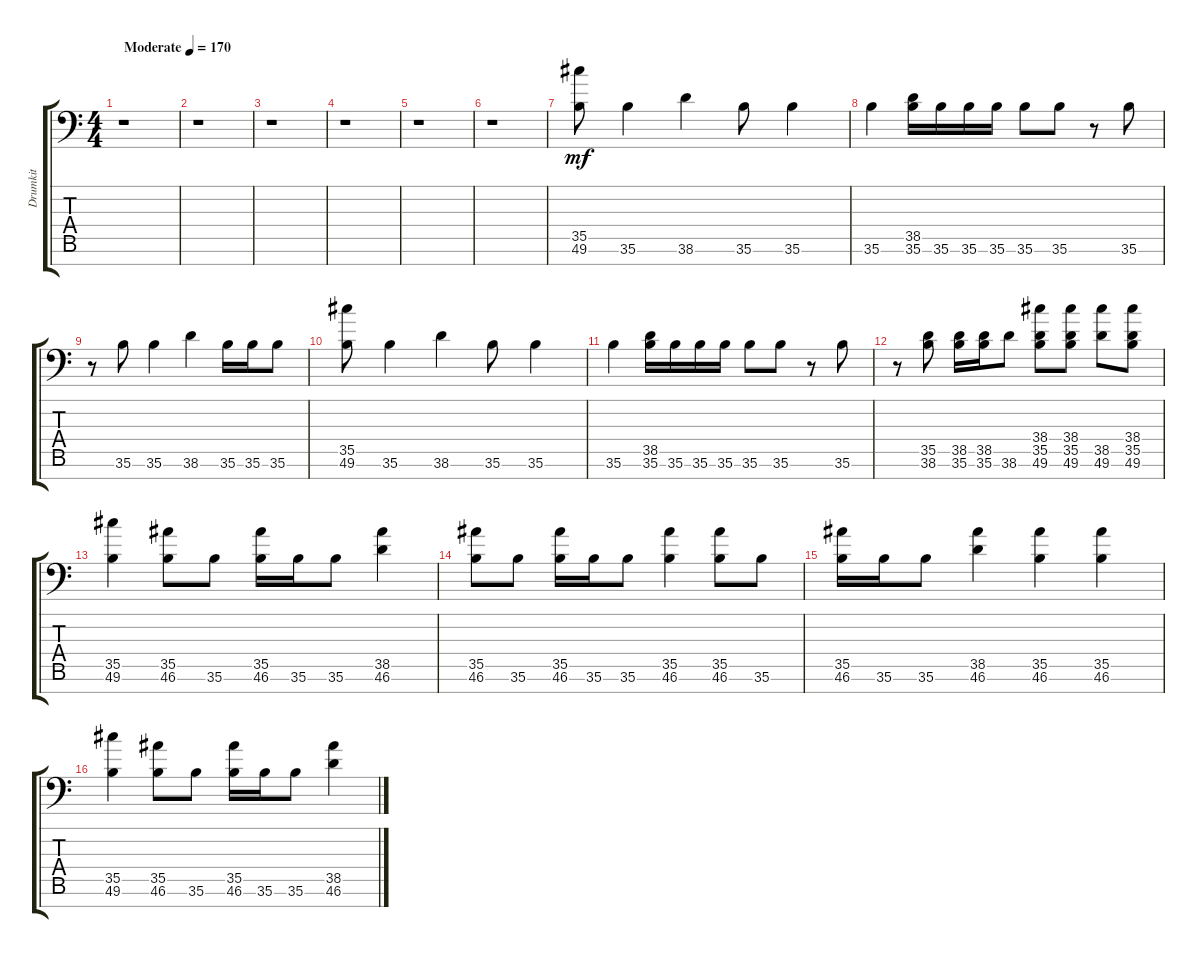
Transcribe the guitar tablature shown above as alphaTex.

\track ("Drumkit" "Drumkit") {instrument acousticgrandpiano}
\staff {score tabs}
\tuning (C-1 C-1 C-1 C-1 C-1 C-1 C-1) {hide}
\ts (4 4)
\tempo (170 "Moderate")
\clef f4
\ks c
r.1{dy mf instrument acousticgrandpiano} |
r.1 |
r.1 |
r.1 |
r.1 |
r.1 |
(35.5 49.6).8 35.6.4 38.6.4 35.6.8 35.6.4 |
35.6.4 (38.5 35.6).16 35.6.16 35.6.16 35.6.16 35.6.8 35.6.8 r.8 35.6.8 |
r.8 35.6.8 35.6.4 38.6.4 35.6.16 35.6.16 35.6.8 |
(35.5 49.6).8 35.6.4 38.6.4 35.6.8 35.6.4 |
35.6.4 (38.5 35.6).16 35.6.16 35.6.16 35.6.16 35.6.8 35.6.8 r.8 35.6.8 |
r.8 (35.5 38.6).8 (38.5 35.6).16 (38.5 35.6).16 38.6.8 (38.4 35.5 49.6).8 (38.4 35.5 49.6).8 (38.5 49.6).8 (38.4 35.5 49.6).8 |
(35.5 49.6).4 (35.5 46.6).8 35.6.8 (35.5 46.6).16 35.6.16 35.6.8 (38.5 46.6).4 |
(35.5 46.6).8 35.6.8 (35.5 46.6).16 35.6.16 35.6.8 (35.5 46.6).4 (35.5 46.6).8 35.6.8 |
(35.5 46.6).16 35.6.16 35.6.8 (38.5 46.6).4 (35.5 46.6).4 (35.5 46.6).4 |
(35.5 49.6).4 (35.5 46.6).8 35.6.8 (35.5 46.6).16 35.6.16 35.6.8 (38.5 46.6).4
